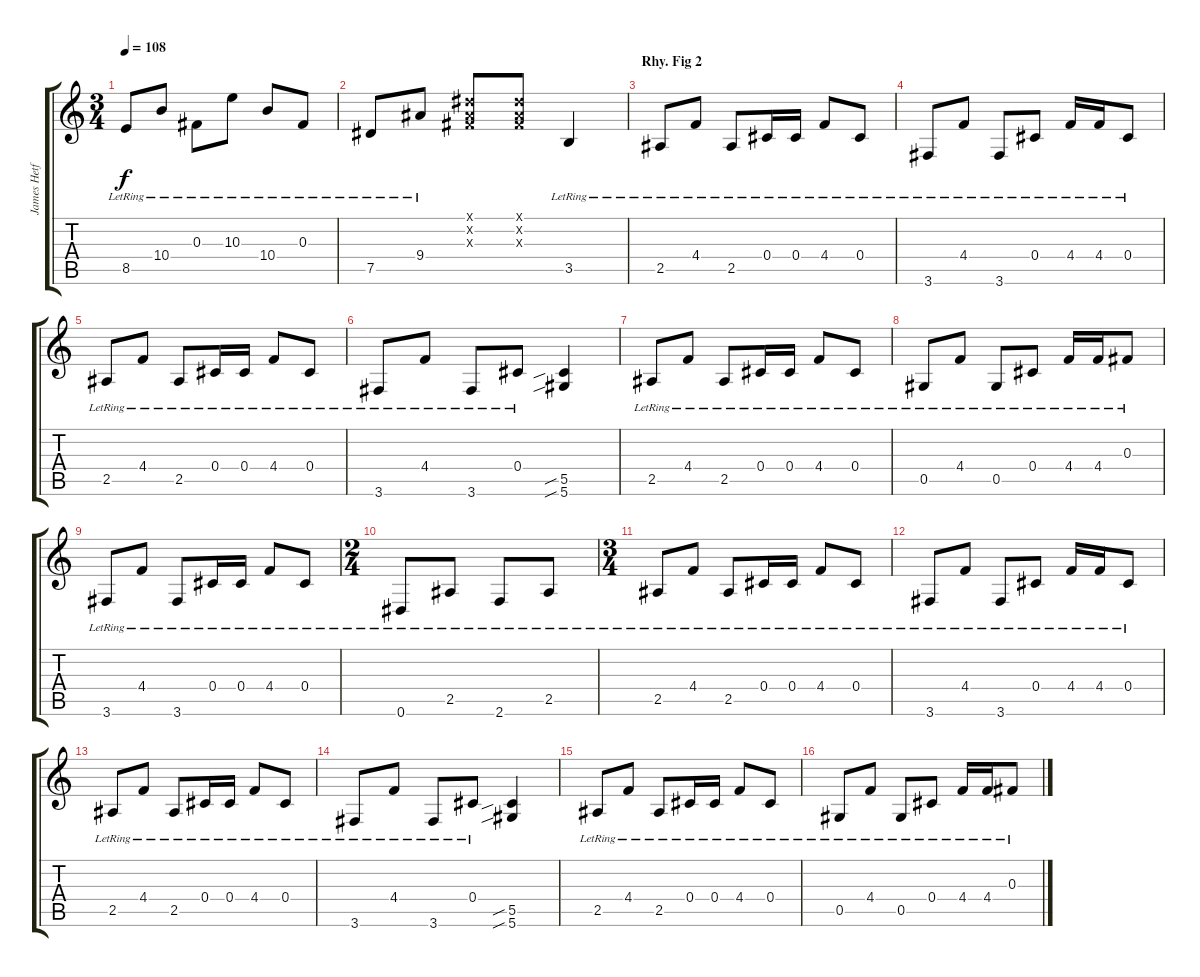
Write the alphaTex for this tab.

\track ("James Hetfield (Guitar)" "James Hetf") {instrument electricguitarclean}
\staff {score tabs}
\tuning (Eb4 Bb3 Gb3 Db3 Ab2 Eb2) {hide}
\ts (3 4)
\tempo 108
\clef g2
\ks c
8.5{lr}.8{dy f} 10.4{lr}.8 0.3{lr}.8 10.3{lr}.8 10.4{lr}.8 0.3{lr}.8 |
7.5{lr}.8 9.4{lr}.8 (0.1{x} 0.2{x} 0.3{x}).8 (0.1{x} 0.2{x} 0.3{x}).8 3.5{lr}.4 |
\section ("" "Rhy. Fig 2")
2.5{lr}.8 4.4{lr}.8 2.5{lr}.8 0.4{lr}.16 0.4{lr}.16 4.4{lr}.8 0.4{lr}.8 |
3.6{lr}.8 4.4{lr}.8 3.6{lr}.8 0.4{lr}.8 4.4{lr}.16 4.4{lr}.16 0.4{lr}.8 |
2.5{lr}.8 4.4{lr}.8 2.5{lr}.8 0.4{lr}.16 0.4{lr}.16 4.4{lr}.8 0.4{lr}.8 |
3.6{lr}.8 4.4{lr}.8 3.6{lr}.8 0.4{lr}.8 (5.5{sib} 5.6{sib}).4 |
2.5{lr}.8 4.4{lr}.8 2.5{lr}.8 0.4{lr}.16 0.4{lr}.16 4.4{lr}.8 0.4{lr}.8 |
0.5{lr}.8 4.4{lr}.8 0.5{lr}.8 0.4{lr}.8 4.4{lr}.16 4.4{lr}.16 0.3{lr}.8 |
3.6{lr}.8 4.4{lr}.8 3.6{lr}.8 0.4{lr}.16 0.4{lr}.16 4.4{lr}.8 0.4{lr}.8 |
\ts (2 4)
0.6{lr}.8 2.5{lr}.8 2.6{lr}.8 2.5{lr}.8 |
\ts (3 4)
2.5{lr}.8 4.4{lr}.8 2.5{lr}.8 0.4{lr}.16 0.4{lr}.16 4.4{lr}.8 0.4{lr}.8 |
3.6{lr}.8 4.4{lr}.8 3.6{lr}.8 0.4{lr}.8 4.4{lr}.16 4.4{lr}.16 0.4{lr}.8 |
2.5{lr}.8 4.4{lr}.8 2.5{lr}.8 0.4{lr}.16 0.4{lr}.16 4.4{lr}.8 0.4{lr}.8 |
3.6{lr}.8 4.4{lr}.8 3.6{lr}.8 0.4{lr}.8 (5.5{sib} 5.6{sib}).4 |
2.5{lr}.8 4.4{lr}.8 2.5{lr}.8 0.4{lr}.16 0.4{lr}.16 4.4{lr}.8 0.4{lr}.8 |
0.5{lr}.8 4.4{lr}.8 0.5{lr}.8 0.4{lr}.8 4.4{lr}.16 4.4{lr}.16 0.3{lr}.8
